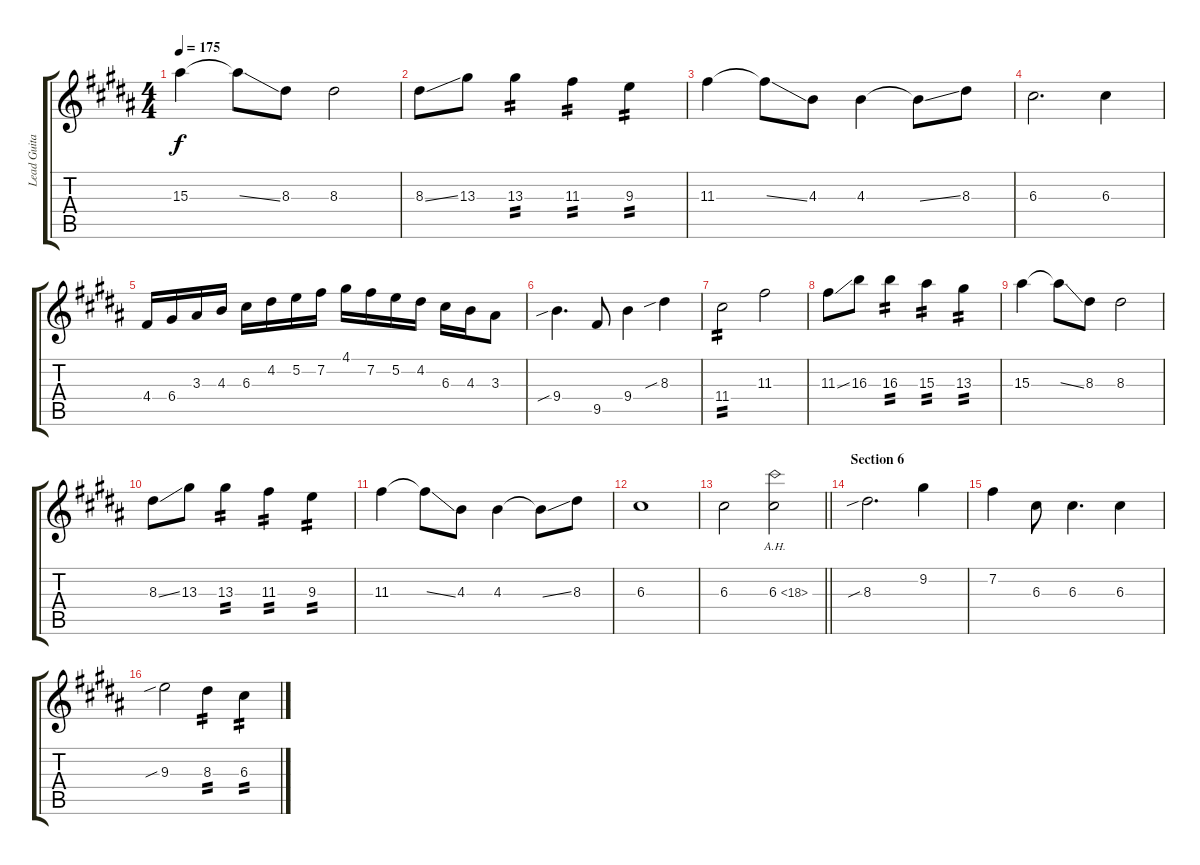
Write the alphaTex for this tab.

\track ("Lead Guitar" "Lead Guita") {instrument distortionguitar}
\staff {score tabs}
\tuning (E4 B3 G3 D3 A2 E2) {hide}
\ts (4 4)
\tempo 175
\clef g2
\ks b
15.3.4{dy f} 15.3{ss t}.8 8.3.8 8.3.2 |
8.3{ss}.8 13.3.8 13.3.4{tp 2} 11.3.4{tp 2} 9.3.4{tp 2} |
11.3.4 11.3{ss t}.8 4.3.8 4.3.4 4.3{ss t}.8 8.3.8 |
6.3.2{d} 6.3.4 |
4.4.16 6.4.16 3.3.16 4.3.16 6.3.16 4.2.16 5.2.16 7.2.16 4.1.16 7.2.16 5.2.16 4.2.16 6.3.16 4.3.16 3.3.8 |
9.4{sib}.4{d} 9.5.8 9.4.4 8.3{sib}.4 |
11.4.2{tp 2} 11.3.2 |
11.3{ss}.8 16.3.8 16.3.4{tp 2} 15.3.4{tp 2} 13.3.4{tp 2} |
15.3.4 15.3{ss t}.8 8.3.8 8.3.2 |
8.3{ss}.8 13.3.8 13.3.4{tp 2} 11.3.4{tp 2} 9.3.4{tp 2} |
11.3.4 11.3{ss t}.8 4.3.8 4.3.4 4.3{ss t}.8 8.3.8 |
6.3.1 |
\barLineRight lightlight
6.3.2 6.3{ah 12}.2 |
\section ("" "Section 6")
8.3{sib}.2{d} 9.2.4 |
7.2.4 6.3.8 6.3.4{d} 6.3.4 |
9.3{sib}.2 8.3.4{tp 2} 6.3.4{tp 2}
